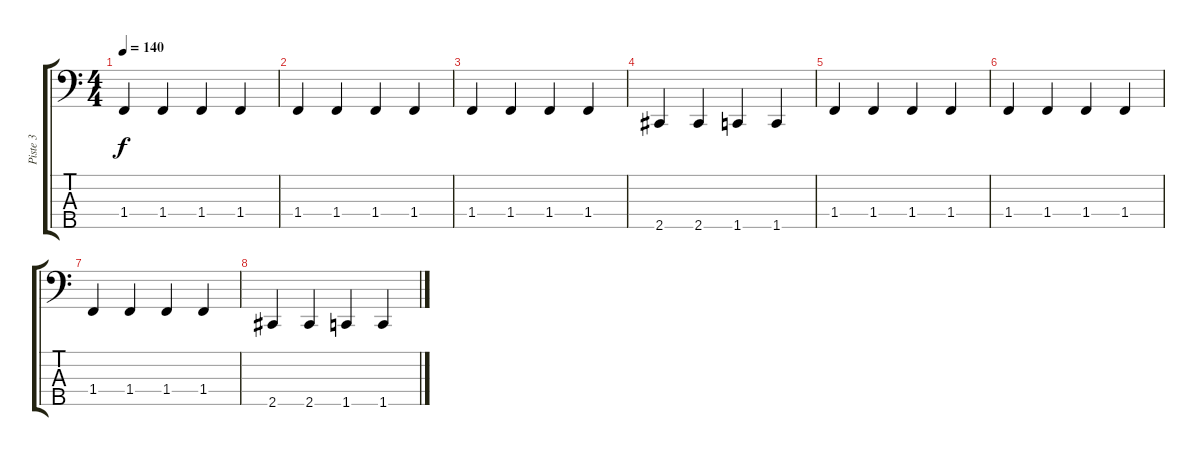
\track ("Piste 3" "Piste 3") {instrument acousticbass}
\staff {score tabs}
\tuning (G2 D2 A1 E1 B0) {hide}
\ts (4 4)
\tempo 140
\clef f4
\ks c
1.4.4{dy f} 1.4.4 1.4.4 1.4.4 |
1.4.4 1.4.4 1.4.4 1.4.4 |
1.4.4 1.4.4 1.4.4 1.4.4 |
2.5.4 2.5.4 1.5.4 1.5.4 |
1.4.4 1.4.4 1.4.4 1.4.4 |
1.4.4 1.4.4 1.4.4 1.4.4 |
1.4.4 1.4.4 1.4.4 1.4.4 |
2.5.4 2.5.4 1.5.4 1.5.4
